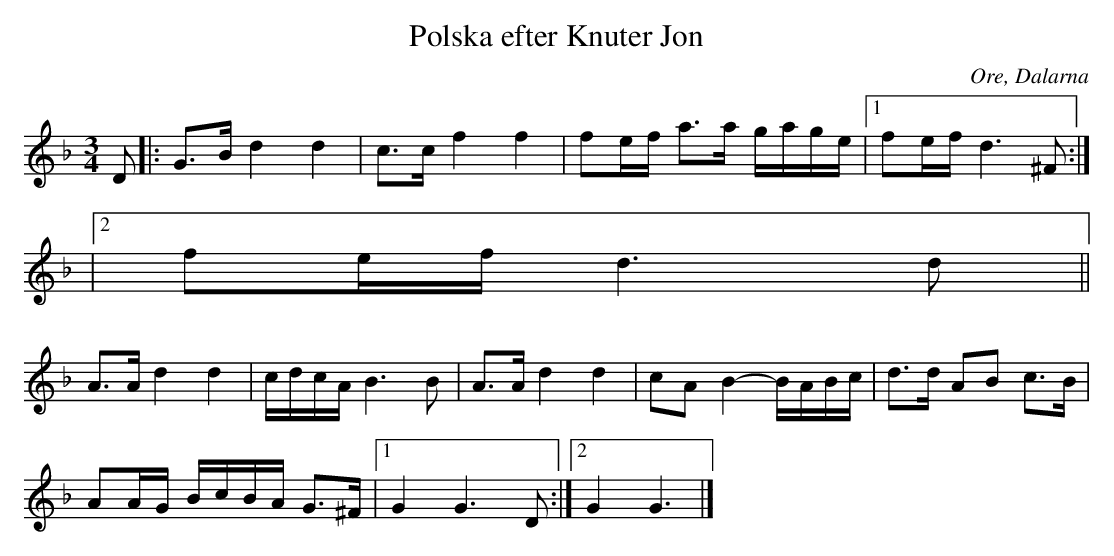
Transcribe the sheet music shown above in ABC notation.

X:1
T:Polska efter Knuter Jon
O:Ore, Dalarna
M:3/4
L:1/8
K:Gdor
D |: G>B d2 d2 | c>c f2 f2 | fe/f/ a>a g/a/g/e/ |1 fe/f/ d3 ^F :|
|2 fe/f/ d3 d ||
A>A d2 d2 | c/d/c/A/ B3 B | A>A d2 d2 | cA B2-B/A/B/c/ | d>d AB c>B |
AA/G/ B/c/B/A/ G>^F |1 G2 G3 D :|2 G2 G3 |]
